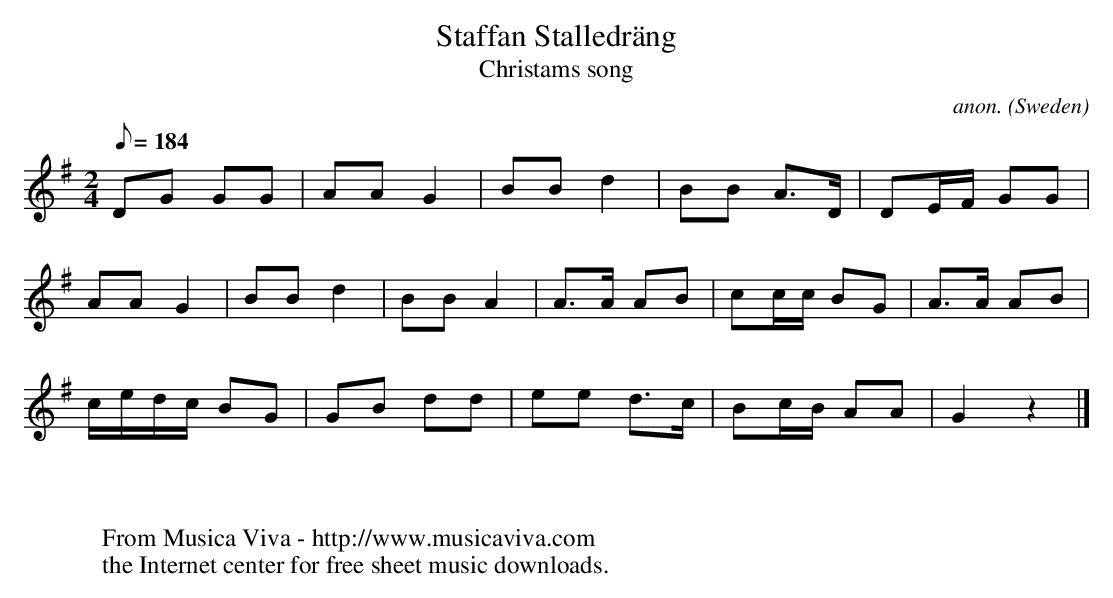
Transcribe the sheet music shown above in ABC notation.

X:1
T:Staffan Stalledr\"ang
T:Christams song
C:anon.
O:Sweden
M:2/4
L:1/8
Q:184
K:G
DG GG|AAG2|BBd2|BB A>D|DE/F/ GG|
AAG2|BBd2|BBA2|A>A AB|cc/c/ BG|A>A AB|
c/e/d/c/ BG|GB dd|ee d>c|Bc/B/ AA|G2 z2|]
W:
W:
W:  From Musica Viva - http://www.musicaviva.com
W:  the Internet center for free sheet music downloads.
